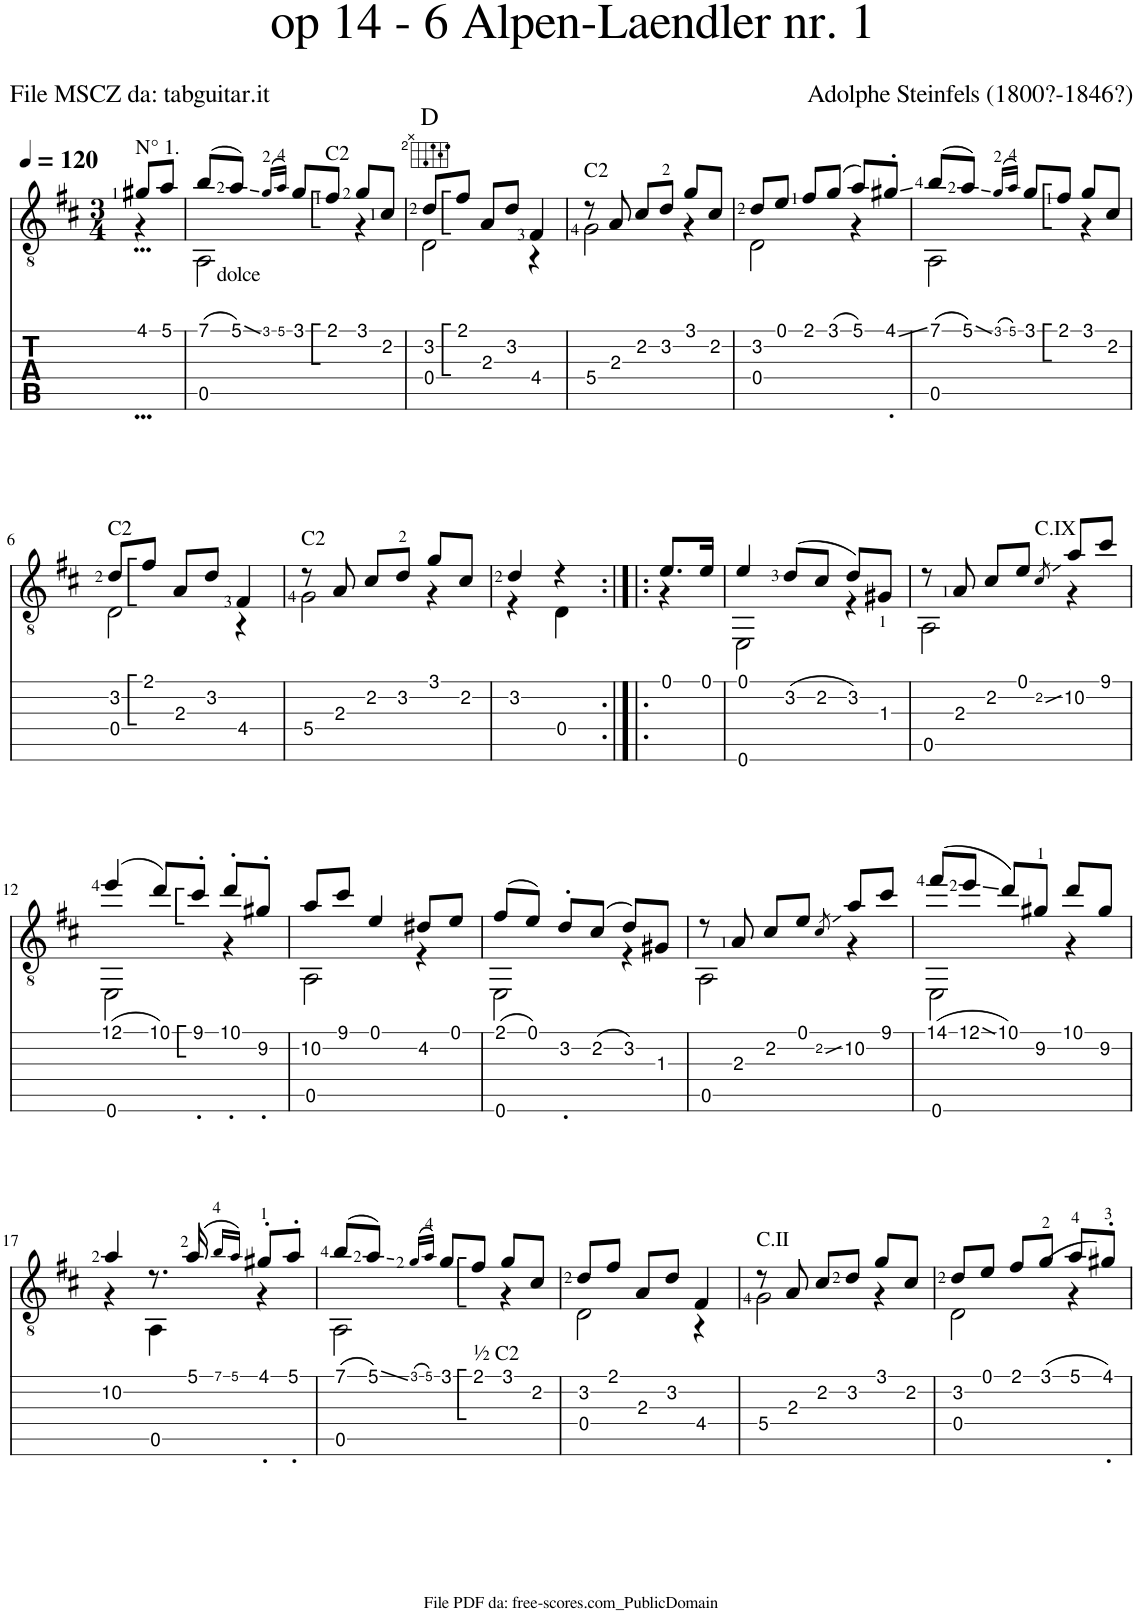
**kern	**kern	**harte
*part1	*part1	*part1
*staff2	*staff1	*
*I"Guitar	*	*
*I'Guit.	*	*
*stria6	*	*
*	*clefGv2	*
*k[f#c#]	*k[f#c#]	*
*M3/4	*M3/4	*
*MM120	*MM120	*
=	=	=
*^	*^	*
!	!	!LO:TX:a:t=N° 1.	!	!
8g#<L	4r	8g#X</L	4r	.
8aJ	.	8a/J	.	.
=1	=1	=1	=1	=1
!LO:TX:a:t=dolce	!	!	!	!
8bL	2AA	(8b/L	2AA\	.
8aJ	.	8a/J)	.	.
qg	.	(16qg/LL	.	.
qa	.	16qa/JJ)	.	.
8gL	.	8g/L	.	.
!	!	!LO:TX:a:t=C2	!	!
8f#J	.	8f#/J	.	.
8gL	4r	8g/L	4r	.
8c#J	.	8c#/J	.	.
=2	=2	=2	=2	=2
8dL	2D	8d/L	2D\	D:maj
8f#J	.	8f#/J	.	.
8AL	.	8A/L	.	.
8dJ	.	8d/J	.	.
4F#	4r	4F#/	4r	.
=3	=3	=3	=3	=3
!	!	!LO:TX:a:t=C2	!	!
8r	2G	8r	2G\	.
8A	.	8A/	.	.
8c#L	.	8c#/L	.	.
8dJ	.	8d/J	.	.
8gL	4r	8g/L	4r	.
8c#J	.	8c#/J	.	.
=4	=4	=4	=4	=4
8dL	2D	8d/L	2D\	.
8eJ	.	8e/J	.	.
8f#L	.	8f#/L	.	.
8gJ	.	(8g/J	.	.
8aL	4r	8a/L)	4r	.
8g#'J	.	8g#X'/J	.	.
=5	=5	=5	=5	=5
8bL	2AA	(8b/L	2AA\	.
8aJ	.	8a/J)	.	.
qg	.	(16qg/LL	.	.
qa	.	16qa/JJ)	.	.
8gL	.	8g/L	.	.
8f#J	.	8f#/J	.	.
8gL	4r	8g/L	4r	.
8c#J	.	8c#/J	.	.
!!LO:LB:g=z	!!
=6	=6	=6	=6	=6
!	!	!LO:TX:a:t=C2	!	!
8dL	2D	8d/L	2D\	.
8f#J	.	8f#/J	.	.
8AL	.	8A/L	.	.
8dJ	.	8d/J	.	.
4F#	4r	4F#/	4r	.
=7	=7	=7	=7	=7
!	!	!LO:TX:a:t=C2	!	!
8r	2G	8r	2G\	.
8A	.	8A/	.	.
8c#L	.	8c#/L	.	.
8dJ	.	8d/J	.	.
8gL	4r	8g/L	4r	.
8c#J	.	8c#/J	.	.
=8	=8	=8	=8	=8
4d	4r	4d/	4r	.
4r	4D	4r	4D\	.
=9:|!|:	=9:|!|:	=9:|!|:	=9:|!|:	=9:|!|:
8.eL	4r	8.e/L	4r	.
16eJk	.	16e/Jk	.	.
=10	=10	=10	=10	=10
4e	2EE	4e/	2EE\	.
8dL	.	(8d/L	.	.
8c#J	.	8c#/J	.	.
8dL	4r	8d/L)	4r	.
8G#J	.	8G#X/J	.	.
=11	=11	=11	=11	=11
8r	2AA	8r	2AA\	.
8A	.	8A/	.	.
8c#L	.	8c#/L	.	.
8eJ	.	8e/J	.	.
qc#	.	8qc#/	.	.
!	!	!LO:TX:a:t=C.IX	!	!
8aL	4r	8a/L	4r	.
8cc#J	.	8cc#/J	.	.
!!LO:LB:g=z	!!
=12	=12	=12	=12	=12
4ee	2EE	(4ee/	2EE\	.
8ddL	.	8dd/L)	.	.
8cc#'J	.	8cc#'/J	.	.
8dd'L	4r	8dd'/L	4r	.
8g#'J	.	8g#X'/J	.	.
=13	=13	=13	=13	=13
8aL	2AA	8a/L	2AA\	.
8cc#J	.	8cc#/J	.	.
4e	.	4e/	.	.
8d#L	4r	8d#X/L	4r	.
8eJ	.	8e/J	.	.
=14	=14	=14	=14	=14
8f#L	2EE	(8f#/L	2EE\	.
8eJ	.	8e/J)	.	.
8d'L	.	8d'/L	.	.
8c#J	.	(8c#/J	.	.
8dL	4r	8d/L)	4r	.
8G#J	.	8G#X/J	.	.
=15	=15	=15	=15	=15
8r	2AA	8r	2AA\	.
8A	.	8A/	.	.
8c#L	.	8c#/L	.	.
8eJ	.	8e/J	.	.
qc#	.	8qc#/	.	.
8aL	4r	8a/L	4r	.
8cc#J	.	8cc#/J	.	.
=16	=16	=16	=16	=16
8ff#L	2EE	(8ff#/L	2EE\	.
8eeJ	.	8ee/J	.	.
8ddL	.	8dd/L)	.	.
8g#J	.	8g#X/J	.	.
8ddL	4r	8dd/L	4r	.
8g#J	.	8g#/J	.	.
!!LO:LB:g=z	!!
=17	=17	=17	=17	=17
4a	4r	4a/	4r	.
8.r	4AA	8.r	4AA\	.
16a	.	(16a/	.	.
qb	.	16qb/LL	.	.
qa	.	16qa/JJ)	.	.
8g#'L	4r	8g#X'/L	4r	.
8a'J	.	8a'/J	.	.
=18	=18	=18	=18	=18
8bL	2AA	(8b/L	2AA\	.
8aJ	.	8a/J)	.	.
qg	.	(16qg/LL	.	.
qa	.	16qa/JJ)	.	.
8gL	.	8g/L	.	.
!	!	!LO:TX:b:t=½ C2	!	!
8f#J	.	8f#/J	.	.
8gL	4r	8g/L	4r	.
8c#J	.	8c#/J	.	.
=19	=19	=19	=19	=19
8dL	2D	8d/L	2D\	.
8f#J	.	8f#/J	.	.
8AL	.	8A/L	.	.
8dJ	.	8d/J	.	.
4F#	4r	4F#/	4r	.
=20	=20	=20	=20	=20
!	!	!LO:TX:a:t=C.II	!	!
8r	2G	8r	2G\	.
8A	.	8A/	.	.
8c#L	.	8c#/L	.	.
8dJ	.	8d/J	.	.
8gL	4r	8g/L	4r	.
8c#J	.	8c#/J	.	.
=21	=21	=21	=21	=21
8dL	2D	8d/L	2D\	.
8eJ	.	8e/J	.	.
8f#L	.	8f#/L	.	.
8gJ	.	(8g/J	.	.
8aL	4r	8a/L	4r	.
8g#X'J	.	8g#X'/J)	.	.
*v	*v	*	*	*
*	*v	*v	*
=	=	=
*-	*-	*-
